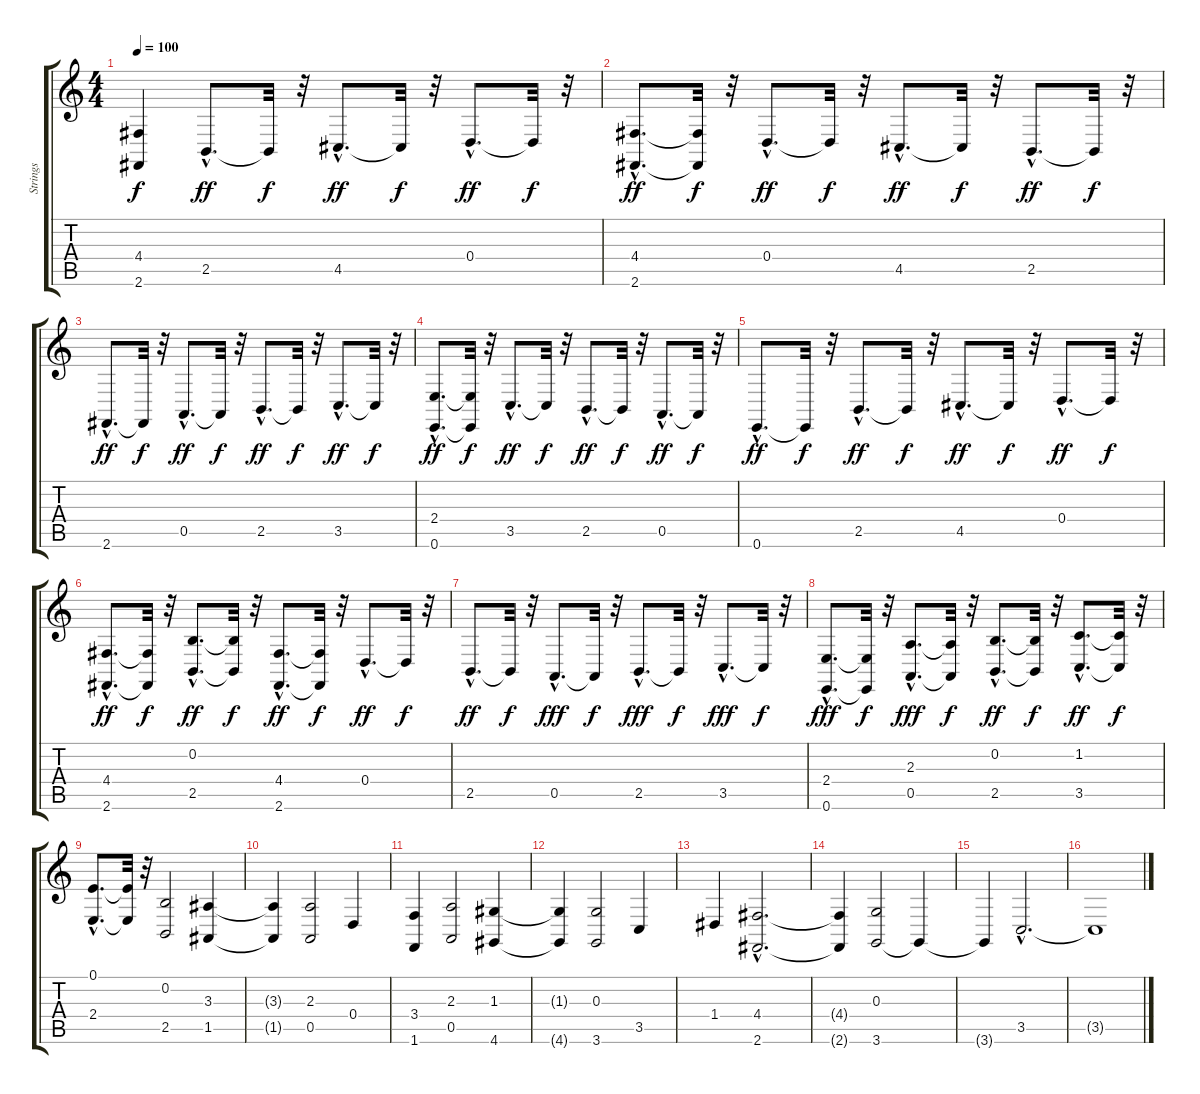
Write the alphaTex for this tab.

\track ("Strings" "Strings") {instrument stringensemble1}
\staff {score tabs}
\tuning (E4 B3 G3 D3 A2 E2) {hide}
\ts (4 4)
\tempo 100
\clef g2
\ks c
(4.4{t} 2.6{t}).4{dy f} 2.5{hac}.8{d dy ff volume 16} 2.5{t}.32{dy f} r.32 4.5{hac}.8{d dy ff} 4.5{t}.32{dy f} r.32 0.4{hac}.8{d dy ff} 0.4{t}.32{dy f} r.32 |
(4.4{hac} 2.6{hac}).8{d dy ff} (4.4{t} 2.6{t}).32{dy f} r.32 0.4{hac}.8{d dy ff} 0.4{t}.32{dy f} r.32 4.5{hac}.8{d dy ff} 4.5{t}.32{dy f} r.32 2.5{hac}.8{d dy ff} 2.5{t}.32{dy f} r.32 |
2.6{hac}.8{d dy ff} 2.6{t}.32{dy f} r.32 0.5{hac}.8{d dy ff} 0.5{t}.32{dy f} r.32 2.5{hac}.8{d dy ff} 2.5{t}.32{dy f} r.32 3.5{hac}.8{d dy ff} 3.5{t}.32{dy f} r.32 |
(2.4{hac} 0.6{hac}).8{d dy ff} (2.4{t} 0.6{t}).32{dy f} r.32 3.5{hac}.8{d dy ff} 3.5{t}.32{dy f} r.32 2.5{hac}.8{d dy ff} 2.5{t}.32{dy f} r.32 0.5{hac}.8{d dy ff} 0.5{t}.32{dy f} r.32 |
0.6{hac}.8{d dy ff} 0.6{t}.32{dy f} r.32 2.5{hac}.8{d dy ff} 2.5{t}.32{dy f} r.32 4.5{hac}.8{d dy ff} 4.5{t}.32{dy f} r.32 0.4{hac}.8{d dy ff} 0.4{t}.32{dy f} r.32 |
(4.4{hac} 2.6{hac}).8{d dy ff} (4.4{t} 2.6{t}).32{dy f} r.32 (0.2{hac} 2.5{hac}).8{d dy ff} (0.2{t} 2.5{t}).32{dy f} r.32 (4.4{hac} 2.6{hac}).8{d dy ff} (4.4{t} 2.6{t}).32{dy f} r.32 0.4{hac}.8{d dy ff} 0.4{t}.32{dy f} r.32 |
2.5{hac}.8{d dy ff} 2.5{t}.32{dy f} r.32 0.5{hac}.8{d dy fff} 0.5{t}.32{dy f} r.32 2.5{hac}.8{d dy fff} 2.5{t}.32{dy f} r.32 3.5{hac}.8{d dy fff} 3.5{t}.32{dy f} r.32 |
(2.4{hac} 0.6{hac}).8{d dy fff} (2.4{t} 0.6{t}).32{dy f} r.32 (2.3{hac} 0.5{hac}).8{d dy fff} (2.3{t} 0.5{t}).32{dy f} r.32 (0.2{hac} 2.5{hac}).8{d dy ff} (0.2{t} 2.5{t}).32{dy f} r.32 (1.2{hac} 3.5{hac}).8{d dy ff} (1.2{t} 3.5{t}).32{dy f} r.32 |
(0.1{hac} 2.4{hac}).8{d} (0.1{t} 2.4{t}).32 r.32 (0.2 2.5).2 (3.3 1.5).4 |
(3.3{t} 1.5{t}).4 (2.3 0.5).2 0.4.4 |
(3.4 1.6).4 (2.3 0.5).2 (1.3 4.6).4 |
(1.3{t} 4.6{t}).4 (0.3 3.6).2 3.5.4 |
1.4.4 (4.4{hac} 2.6{hac}).2{d} |
(4.4{t} 2.6{t}).4 (0.3 3.6).2 3.6{t}.4 |
3.6{t}.4 3.5{hac}.2{d volume 16} |
3.5{t}.1
